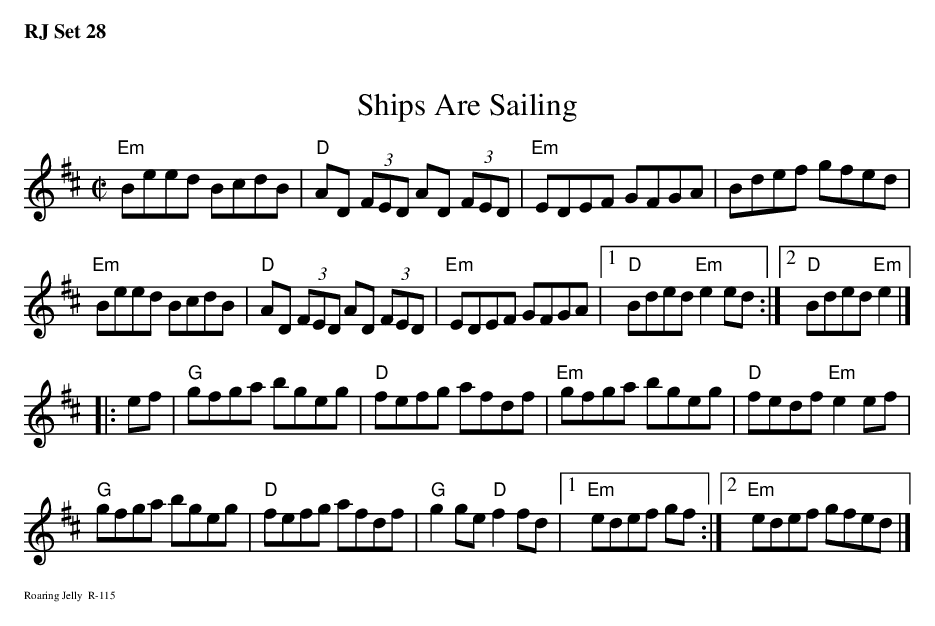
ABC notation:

X:1
T: Ships Are Sailing
M: C|
K: EDor
"Em"Beed BcdB| "D"AD (3FED AD (3FED| "Em"EDEF GFGA| Bdef gfed|
"Em"Beed BcdB| "D"AD (3FED AD (3FED| "Em"EDEF GFGA |1\
        "D"Bded "Em"e2ed :|2 "D"Bded "Em"e2 |]
|:\
ef | "G"gfga bgeg| "D"fefg afdf| "Em"gfga bgeg| "D"fedf "Em"e2ef|
     "G"gfga bgeg| "D"fefg afdf| "G"g2ge "D"f2fd |1\
     "Em"edef gf :|2 "Em"edef gfed |]
